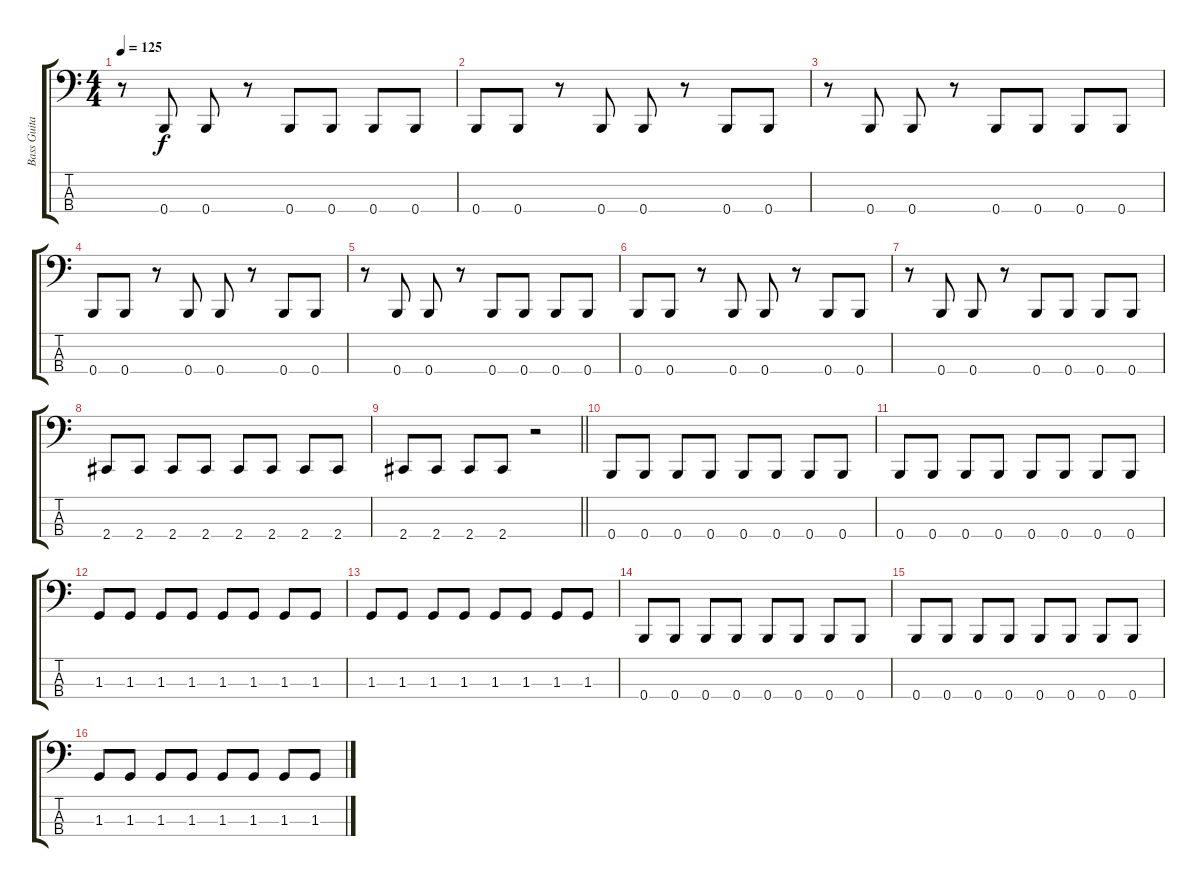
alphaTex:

\track ("Bass Guitar" "Bass Guita") {instrument electricbassfinger}
\staff {score tabs}
\tuning (Gb2 B1 Gb1 B0) {hide}
\ts (4 4)
\tempo 125
\clef f4
\ks c
r.8{dy f} 0.4.8 0.4.8 r.8 0.4.8 0.4.8 0.4.8 0.4.8 |
0.4.8 0.4.8 r.8 0.4.8 0.4.8 r.8 0.4.8 0.4.8 |
r.8 0.4.8 0.4.8 r.8 0.4.8 0.4.8 0.4.8 0.4.8 |
0.4.8 0.4.8 r.8 0.4.8 0.4.8 r.8 0.4.8 0.4.8 |
r.8 0.4.8 0.4.8 r.8 0.4.8 0.4.8 0.4.8 0.4.8 |
0.4.8 0.4.8 r.8 0.4.8 0.4.8 r.8 0.4.8 0.4.8 |
r.8 0.4.8 0.4.8 r.8 0.4.8 0.4.8 0.4.8 0.4.8 |
2.4.8 2.4.8 2.4.8 2.4.8 2.4.8 2.4.8 2.4.8 2.4.8 |
\barLineRight lightlight
2.4.8 2.4.8 2.4.8 2.4.8 r.2 |
0.4.8 0.4.8 0.4.8 0.4.8 0.4.8 0.4.8 0.4.8 0.4.8 |
0.4.8 0.4.8 0.4.8 0.4.8 0.4.8 0.4.8 0.4.8 0.4.8 |
1.3.8 1.3.8 1.3.8 1.3.8 1.3.8 1.3.8 1.3.8 1.3.8 |
1.3.8 1.3.8 1.3.8 1.3.8 1.3.8 1.3.8 1.3.8 1.3.8 |
0.4.8 0.4.8 0.4.8 0.4.8 0.4.8 0.4.8 0.4.8 0.4.8 |
0.4.8 0.4.8 0.4.8 0.4.8 0.4.8 0.4.8 0.4.8 0.4.8 |
1.3.8 1.3.8 1.3.8 1.3.8 1.3.8 1.3.8 1.3.8 1.3.8
